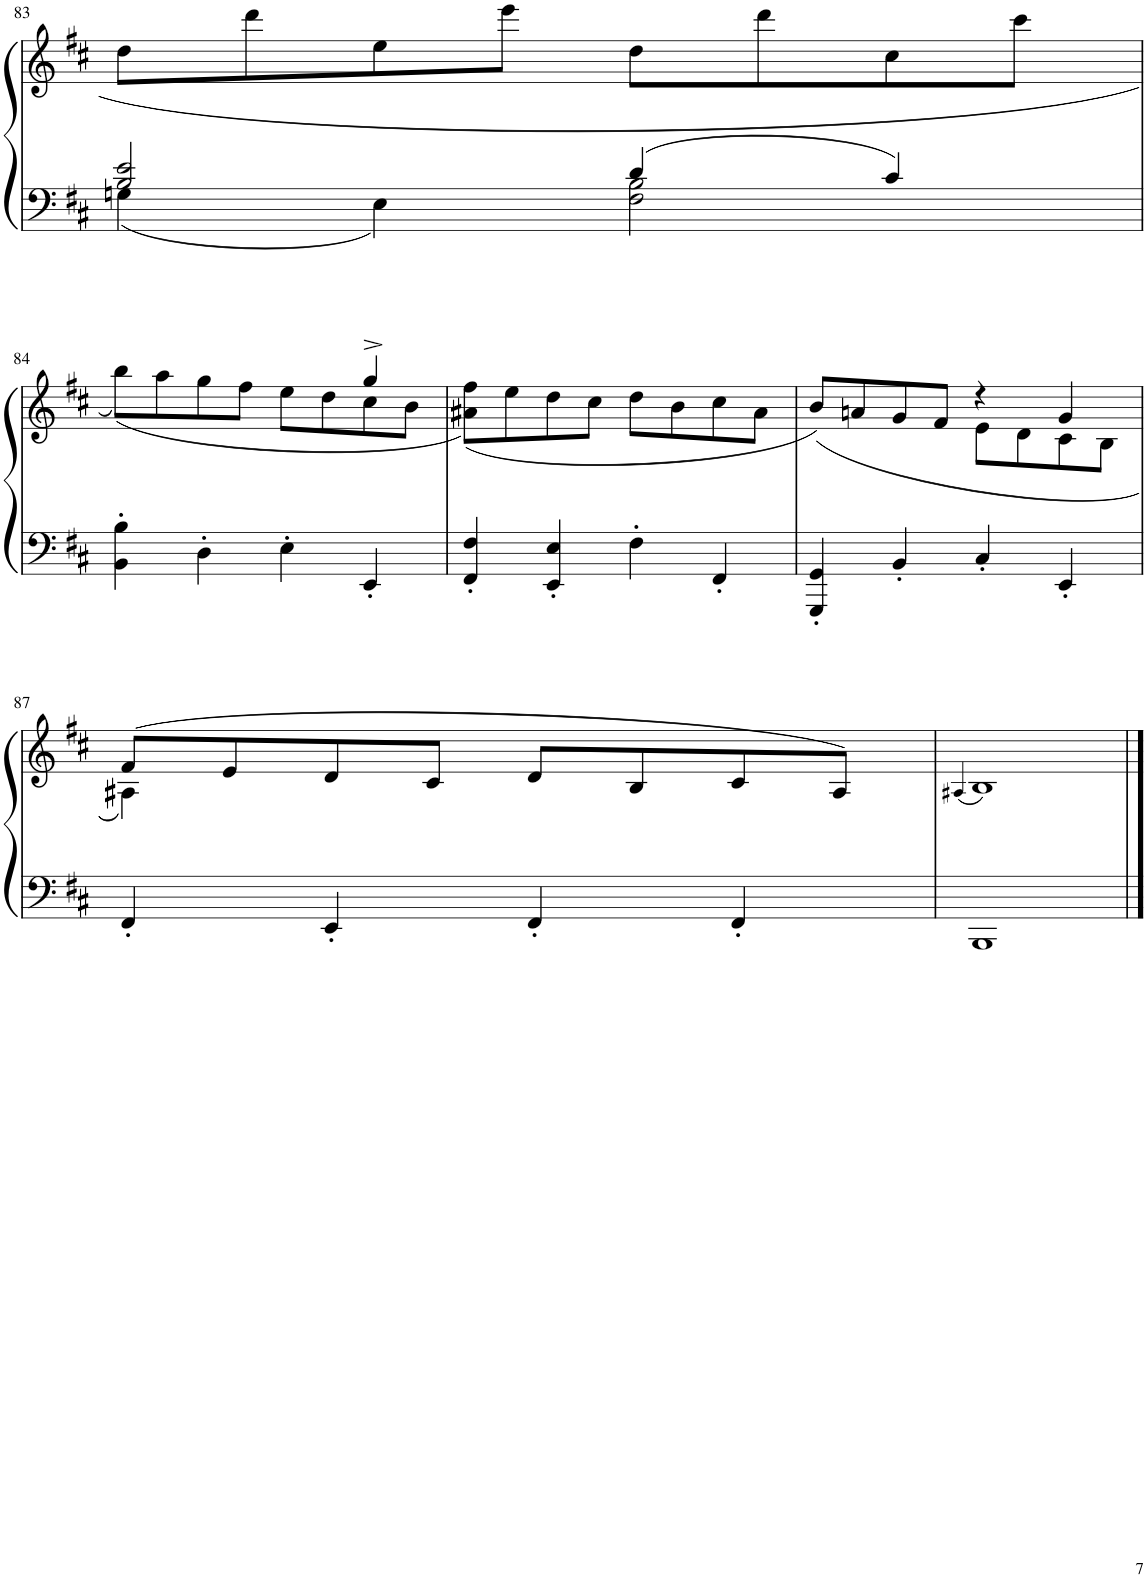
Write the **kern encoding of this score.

**kern	**kern
*part1	*part1
*staff2	*staff1
*I"Piano	*
*I'Pno	*
!!LO:PB:g=z
*clefF4	*clefG2
*k[f#c#]	*k[f#c#]
*M4/4	*M4/4
*met(c|)	*met(c|)
=83	=83
*^	*
2B/ 2e/	4Gn\	8dd\L
.	.	8ddd\
.	4E\	8ee\
.	.	8eee\J
4d/	2F#\ 2B\	8dd\L
.	.	8ddd\
4c#/	.	8cc#\
.	.	8ccc#\J
*v	*v	*
!!LO:LB:g=z
=84	=84
*	*^
4BB\' 4B\'	2ryy	(8bb\L
.	.	8aa\
4D'\	.	8gg\
.	.	8ff#\J
4E'\	4ryy	8ee\L
.	.	8dd\
4EE'/	4gg^/	8cc#\
.	.	8b\J
*	*v	*v
=85	=85
4FF#/' 4F#/'	(8a#X\ 8ff#\L)
.	8ee\
4EE/' 4E/'	8dd\
.	8cc#\J
4F#'\	8dd\L
.	8b\
4FF#'/	8cc#\
.	8a#\J
=86	=86
*	*^
4GGG/' 4GG/'	2ryy	(8b/L)
.	.	8an/
4BB'/	.	8g/
.	.	8f#/J
4C#'/	4r	8e\L
.	.	8d\
4EE'/	4g/	8c#\
.	.	8B\J
!!LO:LB:g=z	!!
=87	=87	=87
4FF#'/	(8f#/L	4A#X\)
.	8e/	.
4EE'/	8d/	4ryy
.	8c#/J	.
4FF#'/	8d/L	2ryy
.	8B/	.
4FF#'/	8c#/	.
.	8A#/J)	.
*	*v	*v
=88	=88
.	(4qA#X/
1BBB	1B)
==	==
*-	*-
